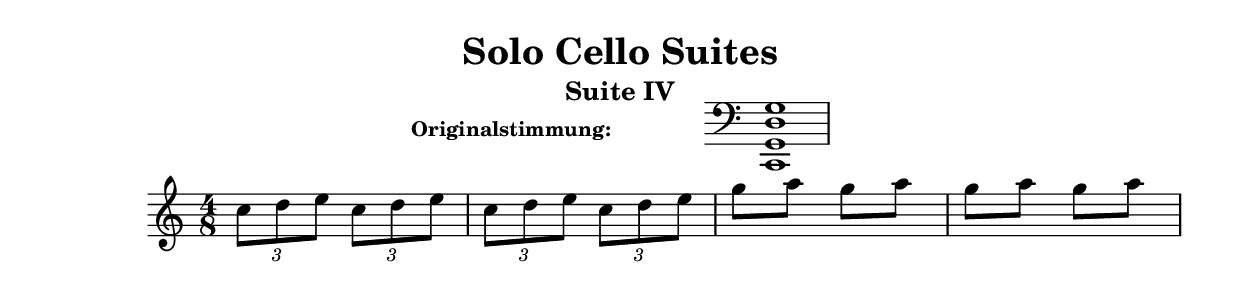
%% Do not edit this file; it is auto-generated from LSR http://lsr.dsi.unimi.it
%% This file is in the public domain.
\version "2.11.53"

\header {
  lsrtags = "staff-notation"

  texidoc = "
The @code{\\markup} command is quite versatile.  In this snippet, it
contains a @code{\\score} block instead of texts or marks.

"
  doctitle = "Inserting score fragments above a staff, as markups"
} % begin verbatim
tuning = \markup {
  \score {
    \new Staff \with { \remove "Time_signature_engraver" }
    {
      \clef bass  <c, g, d g>1
    }
    \layout { ragged-right = ##t }
  }
}

\header {
  title = "Solo Cello Suites"
  subtitle = "Suite IV"
  subsubtitle = \markup { Originalstimmung: \general-align #Y #CENTER \tuning }
}

\layout { ragged-right = ##f }

\relative c'' {
  \time 4/8
  \times 2/3 { c8 d e } \times 2/3 { c d e }
  \times 2/3 { c8 d e } \times 2/3 { c d e }
  g8 a g a
  g8 a g a
}
